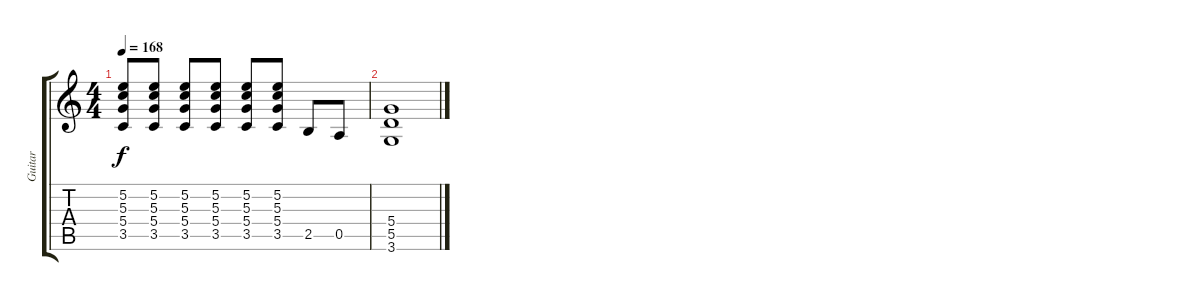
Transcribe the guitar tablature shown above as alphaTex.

\track ("Guitar " "Guitar ") {instrument distortionguitar}
\staff {score tabs}
\tuning (E4 B3 G3 D3 A2 E2) {hide}
\ts (4 4)
\tempo 168
\clef g2
\ks c
(5.2 5.3 5.4 3.5).8{dy f} (5.2 5.3 5.4 3.5).8 (5.2 5.3 5.4 3.5).8 (5.2 5.3 5.4 3.5).8 (5.2 5.3 5.4 3.5).8 (5.2 5.3 5.4 3.5).8 2.5.8 0.5.8 |
(5.4 5.5 3.6).1
